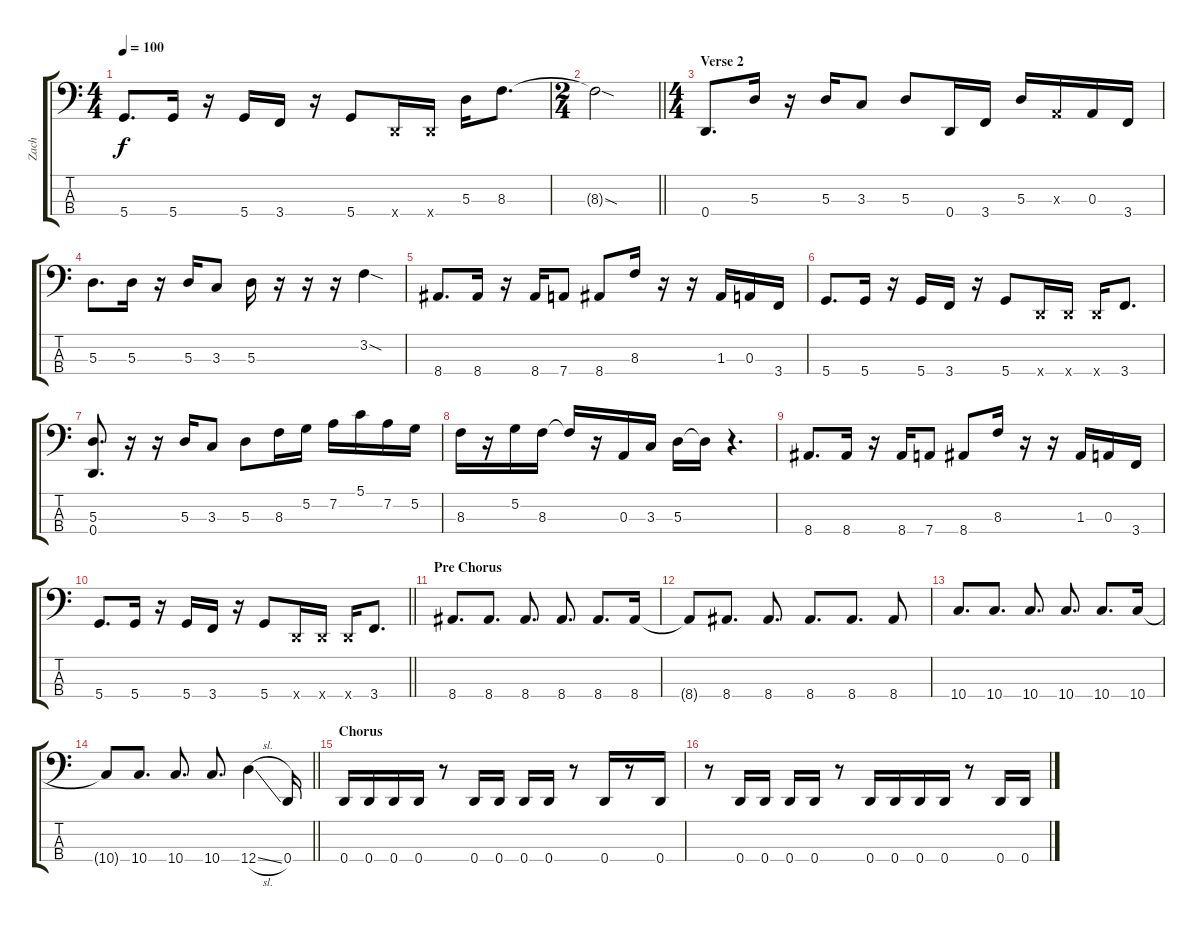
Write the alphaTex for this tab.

\track ("Zach" "Zach") {instrument electricbassfinger}
\staff {score tabs}
\tuning (G2 D2 A1 D1) {hide}
\ts (4 4)
\tempo 100
\clef f4
\ks c
5.4.8{d dy f} 5.4.16 r.16 5.4.16 3.4.16 r.16 5.4.8 0.4{x}.16 0.4{x}.16 5.3.16 8.3.8{d} |
\ts (2 4)
\barLineRight lightlight
8.3{sod t}.2 |
\ts (4 4)
\section ("" "Verse 2")
0.4.8{d} 5.3.16 r.16 5.3.16 3.3.8 5.3.8 0.4.16 3.4.16 5.3.16 0.3{x}.16 0.3.16 3.4.16 |
5.3.8{d} 5.3.16 r.16 5.3.16 3.3.8 5.3.16 r.16 r.16 r.16 3.2{sod}.4 |
8.4.8{d} 8.4.16 r.16 8.4.16 7.4.8 8.4.8 8.3.16 r.16 r.16 1.3.16 0.3.16 3.4.16 |
5.4.8{d} 5.4.16 r.16 5.4.16 3.4.16 r.16 5.4.8 0.4{x}.16 0.4{x}.16 0.4{x}.16 3.4.8{d} |
(5.3 0.4).8{d} r.16 r.16 5.3.16 3.3.8 5.3.8 8.3.16 5.2.16 7.2.16 5.1.16 7.2.16 5.2.16 |
8.3.16 r.16 5.2.16 8.3.16 8.3{t}.16 r.16 0.3.16 3.3.16 5.3.16 5.3{t}.16 r.4{d} |
8.4.8{d} 8.4.16 r.16 8.4.16 7.4.8 8.4.8 8.3.16 r.16 r.16 1.3.16 0.3.16 3.4.16 |
\barLineRight lightlight
5.4.8{d} 5.4.16 r.16 5.4.16 3.4.16 r.16 5.4.8 0.4{x}.16 0.4{x}.16 0.4{x}.16 3.4.8{d} |
\section ("" "Pre Chorus")
8.4.8{d} 8.4.8{d} 8.4.8{d} 8.4.8{d} 8.4.8{d} 8.4.16 |
8.4{t}.8 8.4.8{d} 8.4.8{d} 8.4.8{d} 8.4.8{d} 8.4.8 |
10.4.8{d} 10.4.8{d} 10.4.8{d} 10.4.8{d} 10.4.8{d} 10.4.16 |
\barLineRight lightlight
10.4{t}.8 10.4.8{d} 10.4.8{d} 10.4.8{d} 12.4{sl}.4 0.4.16 |
\section ("" "Chorus")
0.4.16 0.4.16 0.4.16 0.4.16 r.8 0.4.16 0.4.16 0.4.16 0.4.16 r.8 0.4.16 r.8 0.4.16 |
r.8 0.4.16 0.4.16 0.4.16 0.4.16 r.8 0.4.16 0.4.16 0.4.16 0.4.16 r.8 0.4.16 0.4.16
